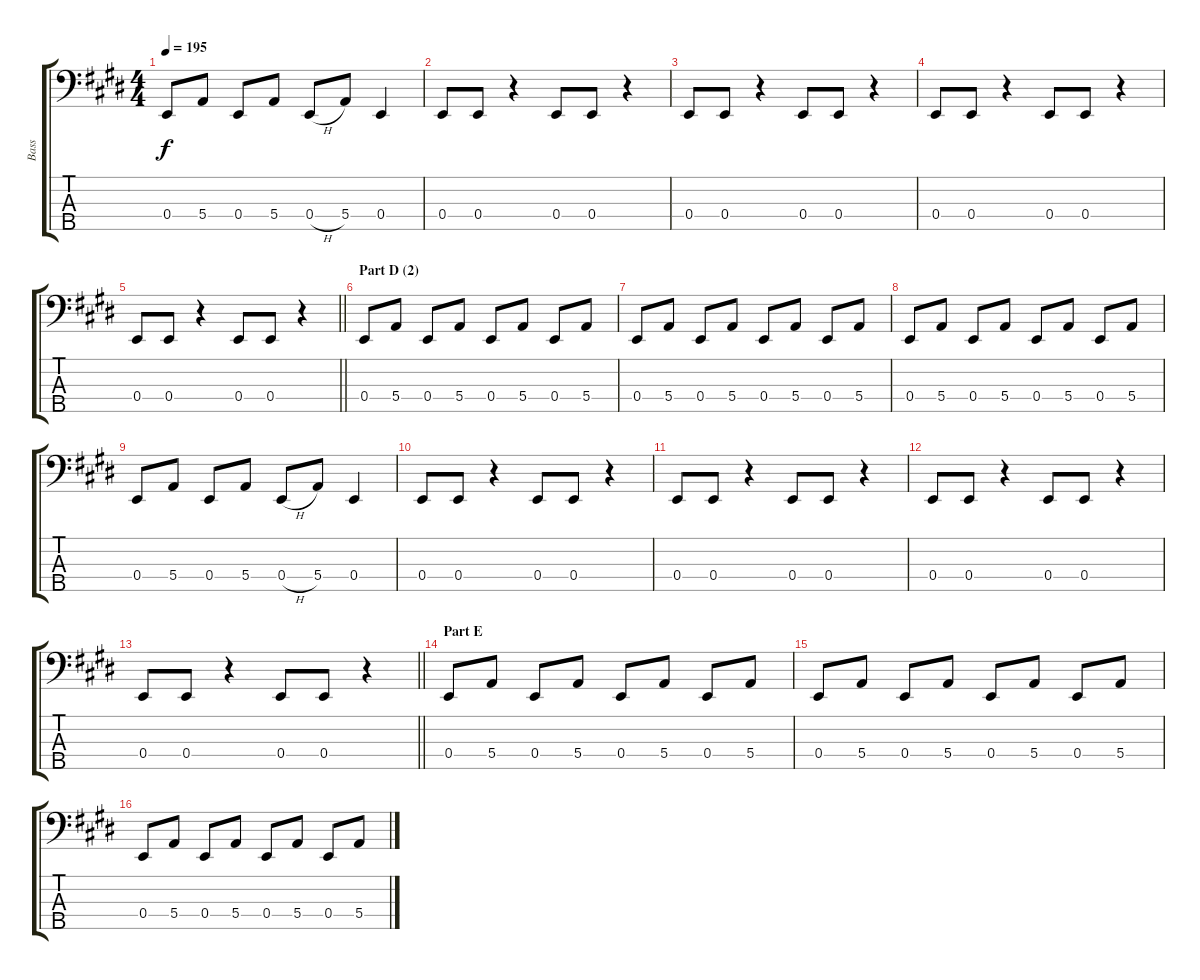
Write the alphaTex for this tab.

\track ("Bass" "Bass") {instrument electricbasspick}
\staff {score tabs}
\tuning (G2 D2 A1 E1 B0) {hide}
\ts (4 4)
\tempo 195
\clef f4
\ks e
0.4.8{dy f} 5.4.8 0.4.8 5.4.8 0.4{h}.8 5.4.8 0.4.4 |
0.4.8 0.4.8 r.4 0.4.8 0.4.8 r.4 |
0.4.8 0.4.8 r.4 0.4.8 0.4.8 r.4 |
0.4.8 0.4.8 r.4 0.4.8 0.4.8 r.4 |
\barLineRight lightlight
0.4.8 0.4.8 r.4 0.4.8 0.4.8 r.4 |
\section ("" "Part D (2)")
0.4.8 5.4.8 0.4.8 5.4.8 0.4.8 5.4.8 0.4.8 5.4.8 |
0.4.8 5.4.8 0.4.8 5.4.8 0.4.8 5.4.8 0.4.8 5.4.8 |
0.4.8 5.4.8 0.4.8 5.4.8 0.4.8 5.4.8 0.4.8 5.4.8 |
0.4.8 5.4.8 0.4.8 5.4.8 0.4{h}.8 5.4.8 0.4.4 |
0.4.8 0.4.8 r.4 0.4.8 0.4.8 r.4 |
0.4.8 0.4.8 r.4 0.4.8 0.4.8 r.4 |
0.4.8 0.4.8 r.4 0.4.8 0.4.8 r.4 |
\barLineRight lightlight
0.4.8 0.4.8 r.4 0.4.8 0.4.8 r.4 |
\section ("" "Part E")
0.4.8 5.4.8 0.4.8 5.4.8 0.4.8 5.4.8 0.4.8 5.4.8 |
0.4.8 5.4.8 0.4.8 5.4.8 0.4.8 5.4.8 0.4.8 5.4.8 |
0.4.8 5.4.8 0.4.8 5.4.8 0.4.8 5.4.8 0.4.8 5.4.8
